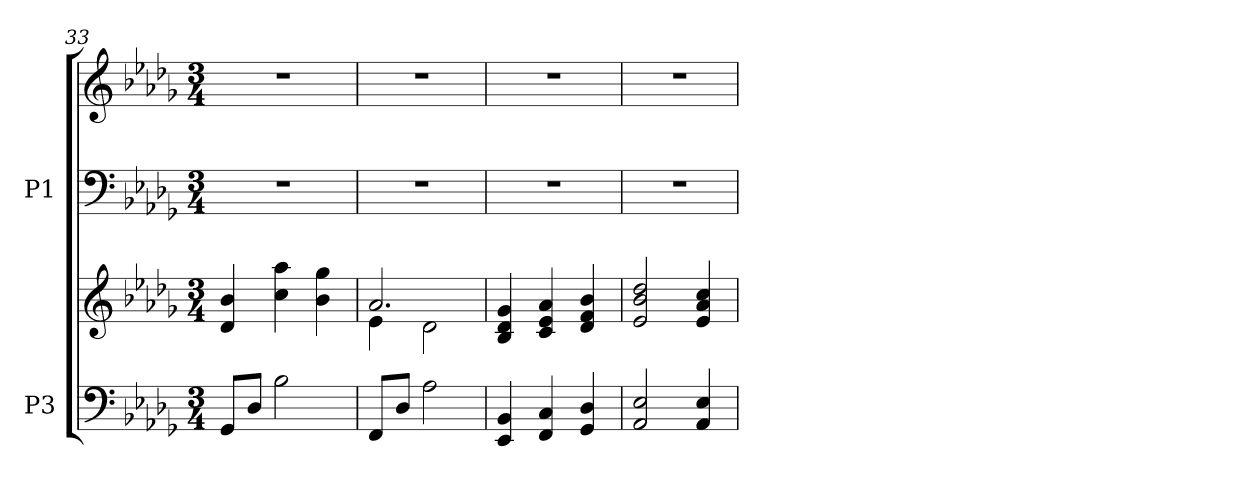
**kern	**kern	**kern	**kern
*part2	*part2	*part1	*part1
*staff4	*staff3	*staff2	*staff1
*I"P3	*	*I"P1	*
*clefF4	*clefG2	*clefF4	*clefG2
*k[b-e-a-d-g-]	*k[b-e-a-d-g-]	*k[b-e-a-d-g-]	*k[b-e-a-d-g-]
*b-:	*b-:	*b-:	*b-:
*M3/4	*M3/4	*M3/4	*M3/4
=33	=33	=33	=33
!	!	!LO:N:vis=1	!LO:N:vis=1
8GG-i/L	4d-i/ 4b-i	2.r	2.r
8D-i/J	.	.	.
2B-i\	4cci\ 4aa-i	.	.
.	4b-i\ 4gg-i	.	.
=34	=34	=34	=34
*	*^	*	*
!	!	!	!LO:N:vis=1	!LO:N:vis=1
8FFi/L	2.a-i/	4e-i\	2.r	2.r
8D-i/J	.	.	.	.
2A-i\	.	2d-i\	.	.
=35	=35	=35	=35	=35
!	!	!	!LO:N:vis=1	!LO:N:vis=1
*	*v	*v	*	*
4EE-i/ 4BB-i	4B-i/ 4d-i 4g-i	2.r	2.r
4FFi/ 4Ci	4ci/ 4e-i 4a-i	.	.
4GG-i/ 4D-i	4d-i/ 4fi 4b-i	.	.
=36	=36	=36	=36
!	!	!LO:N:vis=1	!LO:N:vis=1
2AA-i/ 2E-i	2e-i/ 2b-i 2dd-i	2.r	2.r
4AA-i/ 4E-i	4e-i/ 4a-i 4cci	.	.
=	=	=	=
*-	*-	*-	*-
